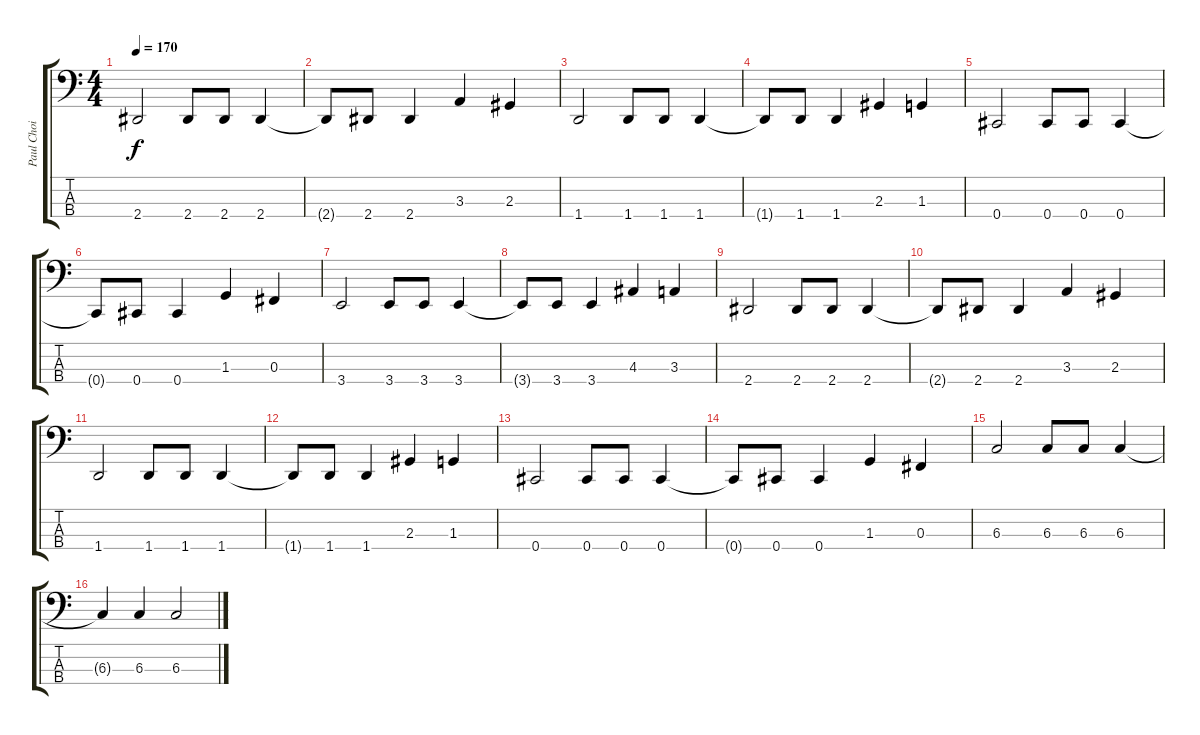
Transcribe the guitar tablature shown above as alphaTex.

\track ("Paul Choi (Bass)" "Paul Choi ") {instrument electricbasspick}
\staff {score tabs}
\tuning (E2 B1 Gb1 Db1) {hide}
\ts (4 4)
\tempo 170
\clef f4
\ks c
2.4.2{dy f} 2.4.8 2.4.8 2.4.4 |
2.4{t}.8 2.4.8 2.4.4 3.3.4 2.3.4 |
1.4.2 1.4.8 1.4.8 1.4.4 |
1.4{t}.8 1.4.8 1.4.4 2.3.4 1.3.4 |
0.4.2 0.4.8 0.4.8 0.4.4 |
0.4{t}.8 0.4.8 0.4.4 1.3.4 0.3.4 |
3.4.2 3.4.8 3.4.8 3.4.4 |
3.4{t}.8 3.4.8 3.4.4 4.3.4 3.3.4 |
2.4.2 2.4.8 2.4.8 2.4.4 |
2.4{t}.8 2.4.8 2.4.4 3.3.4 2.3.4 |
1.4.2 1.4.8 1.4.8 1.4.4 |
1.4{t}.8 1.4.8 1.4.4 2.3.4 1.3.4 |
0.4.2 0.4.8 0.4.8 0.4.4 |
0.4{t}.8 0.4.8 0.4.4 1.3.4 0.3.4 |
6.3.2 6.3.8 6.3.8 6.3.4 |
6.3{t}.4 6.3.4 6.3.2
